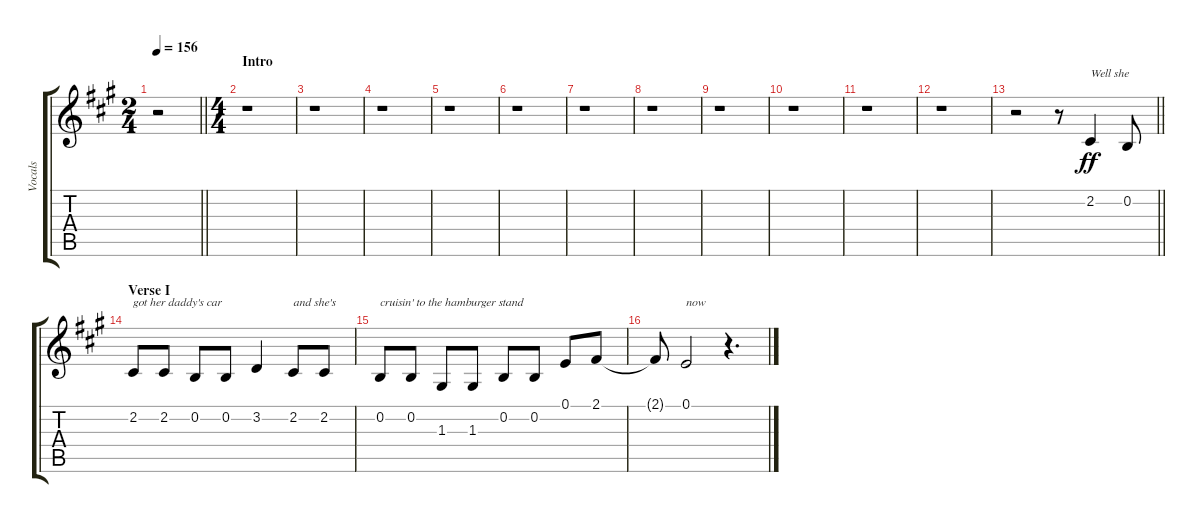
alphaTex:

\track ("Vocals" "Vocals") {instrument altosax}
\staff {score tabs}
\tuning (E4 B3 G3 D3 A2 E2) {hide}
\ts (2 4)
\tempo 156
\clef g2
\barLineRight lightlight
\ks a
r.2{dy ff instrument altosax} |
\ts (4 4)
\section ("" "Intro")
r.1 |
r.1 |
r.1 |
r.1 |
r.1 |
r.1 |
r.1 |
r.1 |
r.1 |
r.1 |
r.1 |
\barLineRight lightlight
r.2 r.8 2.2.4{txt "Well she"} 0.2.8 |
\section ("" "Verse I")
2.2.8{txt "got her daddy's car"} 2.2.8 0.2.8 0.2.8 3.2.4 2.2.8{txt "and she's"} 2.2.8 |
0.2.8{txt "cruisin' to the hamburger stand"} 0.2.8 1.3.8 1.3.8 0.2.8 0.2.8 0.1.8 2.1.8 |
2.1{t}.8 0.1.2{txt "now"} r.4{d}
